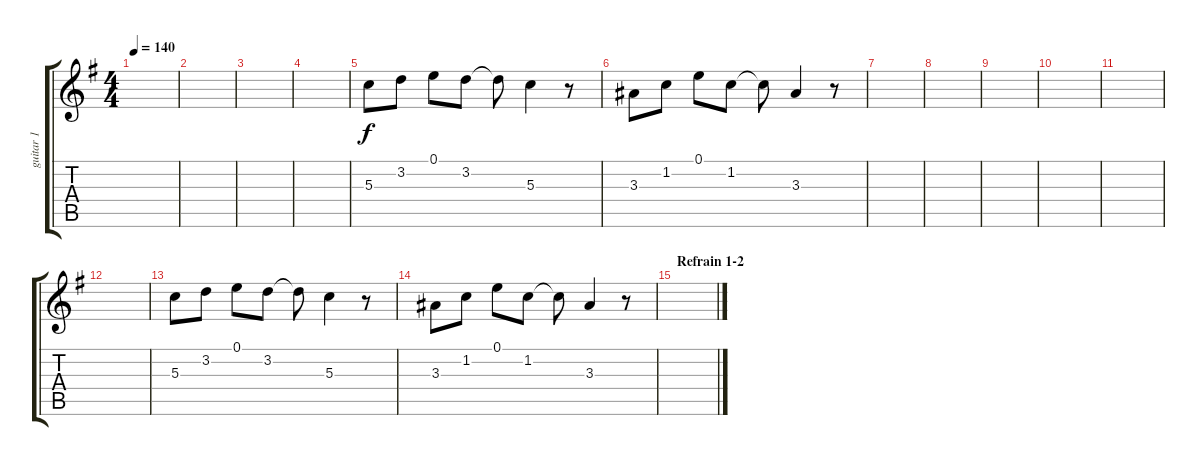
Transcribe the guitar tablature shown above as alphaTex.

\track ("guitar 1" "guitar 1") {instrument distortionguitar}
\staff {score tabs}
\tuning (E4 B3 G3 D3 A2 E2) {hide}
\ts (4 4)
\tempo 140
\clef g2
\ks g
|
|
|
|
5.3.8 3.2.8 0.1.8 3.2.8 3.2{t}.8 5.3.4 r.8 |
3.3.8 1.2.8 0.1.8 1.2.8 1.2{t}.8 3.3.4 r.8 |
|
|
|
|
|
|
5.3.8 3.2.8 0.1.8 3.2.8 3.2{t}.8 5.3.4 r.8 |
3.3.8 1.2.8 0.1.8 1.2.8 1.2{t}.8 3.3.4 r.8 |
\section ("" "Refrain 1-2")
